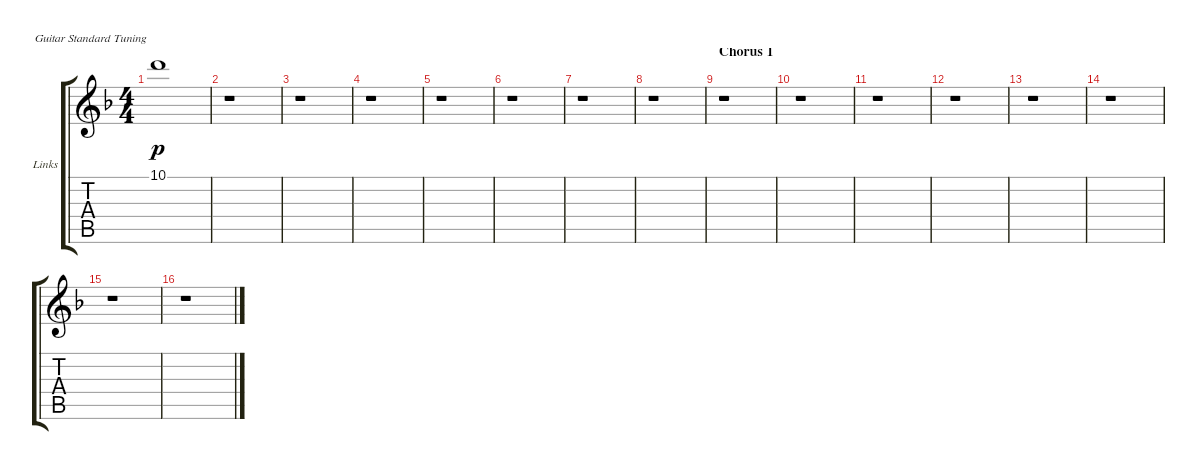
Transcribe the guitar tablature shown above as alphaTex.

\bracketExtendMode groupsimilarinstruments
\firstSystemTrackNameOrientation horizontal
\otherSystemsTrackNameOrientation horizontal
\track ("Solo Clean" "Links") {instrument electricguitarclean}
\staff {score tabs}
\tuning (E4 B3 G3 D3 A2 E2)
\ts (4 4)
\tempo (125 hide)
\clef g2
\scale
0.333333
\ks dminor
10.1{t}.1{dy p} |
\scale
0.333333 r.1 |
\scale
0.333333 r.1 |
\scale
0.333333 r.1 |
\scale
0.333333 r.1 |
\scale
0.333333 r.1 |
\scale
0.333333 r.1 |
\scale
0.333333 r.1 |
\section ("" "Chorus 1")
\scale
0.333333 r.1 |
\scale
0.333333 r.1 |
\scale
0.333333 r.1 |
\scale
0.333333 r.1 |
\scale
0.333333 r.1 |
\scale
0.333333 r.1 |
\scale
0.333333 r.1 |
\scale
0.333333 r.1
